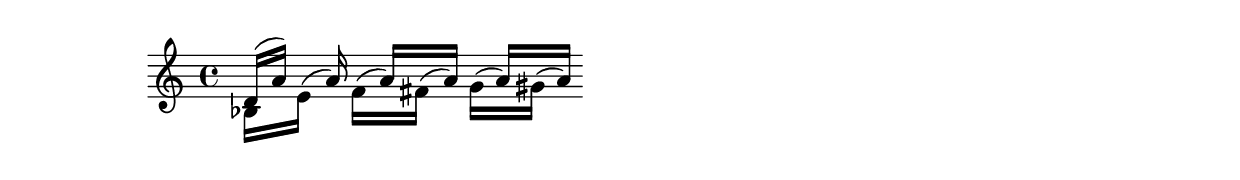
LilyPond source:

%% Do not edit this file; it is automatically
%% generated from LSR http://lsr.dsi.unimi.it
%% This file is in the public domain.
\version "2.13.10"

\header {
  lsrtags = "expressive-marks, keyboards, unfretted-strings"

%% Translation of GIT committish: 5cab62e8738ff02eead438042743116391f306f5
  texidoces = "
En determinadas situaciones es necesario crear ligaduras de
expresión entre notas que están en voces distintas.

La solución es añadir notas invisibles a una de las voces
utilizando @code{\\hideNotes}.

Este ejemplo es el compás 235 de la Chacona de la segunda Partita
para violín solo, BWV 1004, de Bach.

"
  doctitlees = "Hacer ligaduras entre voces distintas"

  texidoc = "
In some situations, it may be necessary to create slurs between notes
from different voices.

The solution is to add invisible notes to one of the voices, using
@code{\\hideNotes}.

This example is measure 235 of the Ciaconna from Bach's 2nd Partita for
solo violin, BWV 1004.

"
  doctitle = "Creating slurs across voices"
} % begin verbatim

\relative c' {
  <<
    {
      d16( a') s a s a[ s a] s a[ s a]
    }
    \\
    {
      \slurUp
      bes,16[ s e](
      \hideNotes a)
      \unHideNotes f[(
      \hideNotes a)
      \unHideNotes fis](
      \hideNotes a)
      \unHideNotes g[(
      \hideNotes a)
      \unHideNotes gis](
      \hideNotes a)
    }
  >>
}

